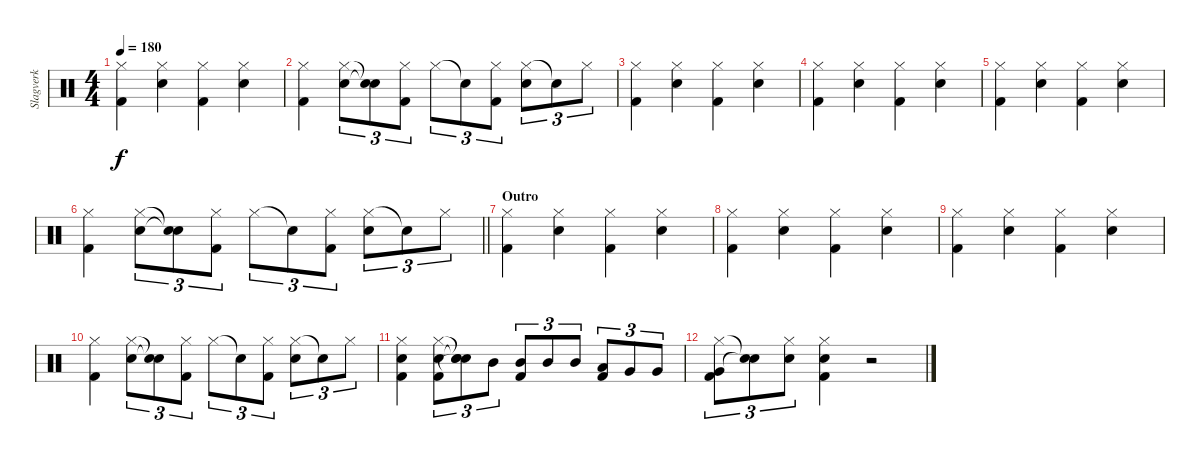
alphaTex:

\track ("Slagverk" "Slagverk") {instrument percussion}
\staff {score}
\articulation defaults
\ts (4 4)
\tempo 180
\clef neutral
\ks c
("Hi-Hat (closed)" "Kick (hit) 2").4{dy f} ("Hi-Hat (closed)" "Snare (hit) 2").4 ("Hi-Hat (closed)" "Kick (hit) 2").4 ("Hi-Hat (closed)" "Snare (hit) 2").4 |
("Hi-Hat (closed)" "Kick (hit) 2").4 ("Hi-Hat (closed)" "Snare (hit) 2").8{tu (3 2)} ("Snare (hit)"{t} "Snare (hit)"{t}).8{tu (3 2)} ("Hi-Hat (closed)" "Kick (hit) 2").8{tu (3 2)} "Hi-Hat (closed)".8{tu (3 2)} "Snare (hit)"{t}.8{tu (3 2)} ("Hi-Hat (closed)" "Kick (hit) 2").8{tu (3 2)} ("Hi-Hat (closed)" "Snare (hit) 2").8{tu (3 2)} "Snare (hit)"{t}.8{tu (3 2)} "Hi-Hat (closed)".8{tu (3 2)} |
("Hi-Hat (closed)" "Kick (hit) 2").4 ("Hi-Hat (closed)" "Snare (hit) 2").4 ("Hi-Hat (closed)" "Kick (hit) 2").4 ("Hi-Hat (closed)" "Snare (hit) 2").4 |
("Hi-Hat (closed)" "Kick (hit) 2").4 ("Hi-Hat (closed)" "Snare (hit) 2").4 ("Hi-Hat (closed)" "Kick (hit) 2").4 ("Hi-Hat (closed)" "Snare (hit) 2").4 |
("Hi-Hat (closed)" "Kick (hit) 2").4 ("Hi-Hat (closed)" "Snare (hit) 2").4 ("Hi-Hat (closed)" "Kick (hit) 2").4 ("Hi-Hat (closed)" "Snare (hit) 2").4 |
\barLineRight lightlight
("Hi-Hat (closed)" "Kick (hit) 2").4 ("Hi-Hat (closed)" "Snare (hit) 2").8{tu (3 2)} ("Snare (hit)"{t} "Snare (hit)"{t}).8{tu (3 2)} ("Hi-Hat (closed)" "Kick (hit) 2").8{tu (3 2)} "Hi-Hat (closed)".8{tu (3 2)} "Snare (hit)"{t}.8{tu (3 2)} ("Hi-Hat (closed)" "Kick (hit) 2").8{tu (3 2)} ("Hi-Hat (closed)" "Snare (hit) 2").8{tu (3 2)} "Snare (hit)"{t}.8{tu (3 2)} "Hi-Hat (closed)".8{tu (3 2)} |
\section ("" "Outro")
("Hi-Hat (closed)" "Kick (hit) 2").4 ("Hi-Hat (closed)" "Snare (hit) 2").4 ("Hi-Hat (closed)" "Kick (hit) 2").4 ("Hi-Hat (closed)" "Snare (hit) 2").4 |
("Hi-Hat (closed)" "Kick (hit) 2").4 ("Hi-Hat (closed)" "Snare (hit) 2").4 ("Hi-Hat (closed)" "Kick (hit) 2").4 ("Hi-Hat (closed)" "Snare (hit) 2").4 |
("Hi-Hat (closed)" "Kick (hit) 2").4 ("Hi-Hat (closed)" "Snare (hit) 2").4 ("Hi-Hat (closed)" "Kick (hit) 2").4 ("Hi-Hat (closed)" "Snare (hit) 2").4 |
("Hi-Hat (closed)" "Kick (hit) 2").4 ("Hi-Hat (closed)" "Snare (hit) 2").8{tu (3 2)} ("Snare (hit)"{t} "Snare (hit)"{t}).8{tu (3 2)} ("Hi-Hat (closed)" "Kick (hit) 2").8{tu (3 2)} "Hi-Hat (closed)".8{tu (3 2)} "Snare (hit)"{t}.8{tu (3 2)} ("Hi-Hat (closed)" "Kick (hit) 2").8{tu (3 2)} ("Hi-Hat (closed)" "Snare (hit) 2").8{tu (3 2)} "Snare (hit)"{t}.8{tu (3 2)} "Hi-Hat (closed)".8{tu (3 2)} |
("Hi-Hat (closed)" "Snare (hit) 2" "Kick (hit) 2").4 ("Hi-Hat (closed)" "Snare (hit) 2" "Kick (hit) 2").8{tu (3 2)} ("Snare (hit)"{t} "Snare (hit)"{t} "Snare (hit)"{t}).8{tu (3 2)} "Mid Tom (hit)".8{tu (3 2)} ("Mid Tom (hit)" "Kick (hit) 2").8{tu (3 2)} "Mid Tom (hit)".8{tu (3 2)} "Mid Tom (hit)".8{tu (3 2)} ("Low Tom (hit)" "Kick (hit) 2").8{tu (3 2)} "Very Low Tom (hit)".8{tu (3 2)} "Very Low Tom (hit)".8{tu (3 2)} |
("Hi-Hat (closed)" "Very Low Tom (hit)" "Kick (hit) 2").8{tu (3 2)} ("Snare (hit)"{t} "Snare (hit)"{t}).8{tu (3 2)} ("Hi-Hat (closed)" "Snare (hit) 2").8{tu (3 2)} ("Hi-Hat (closed)" "Snare (hit) 2" "Kick (hit) 2").4 r.2
